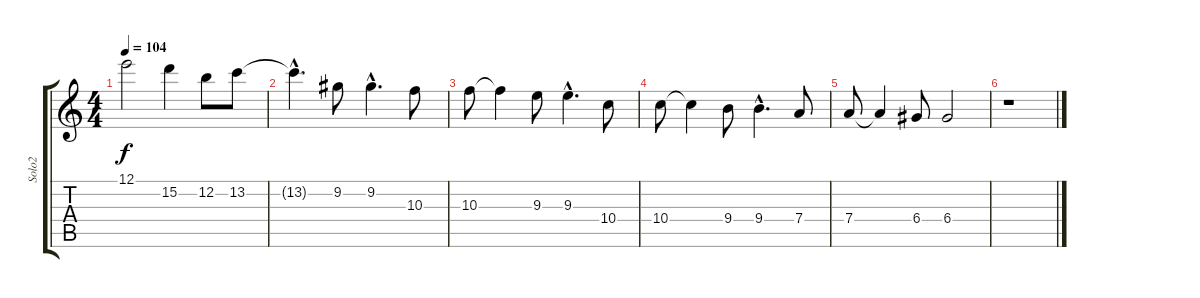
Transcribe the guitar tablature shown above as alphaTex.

\track ("Solo2" "Solo2") {instrument distortionguitar}
\staff {score tabs}
\tuning (E4 B3 G3 D3 A2 E2) {hide}
\ts (4 4)
\tempo 104
\clef g2
\ks c
12.1.2{dy f} 15.2.4 12.2.8 13.2.8 |
13.2{hac t}.4{d} 9.2.8 9.2{hac}.4{d} 10.3.8 |
10.3.8 10.3{t}.4 9.3.8 9.3{hac}.4{d} 10.4.8 |
10.4.8 10.4{t}.4 9.4.8 9.4{hac}.4{d} 7.4.8 |
7.4.8 7.4{t}.4 6.4.8 6.4.2 |
r.1
